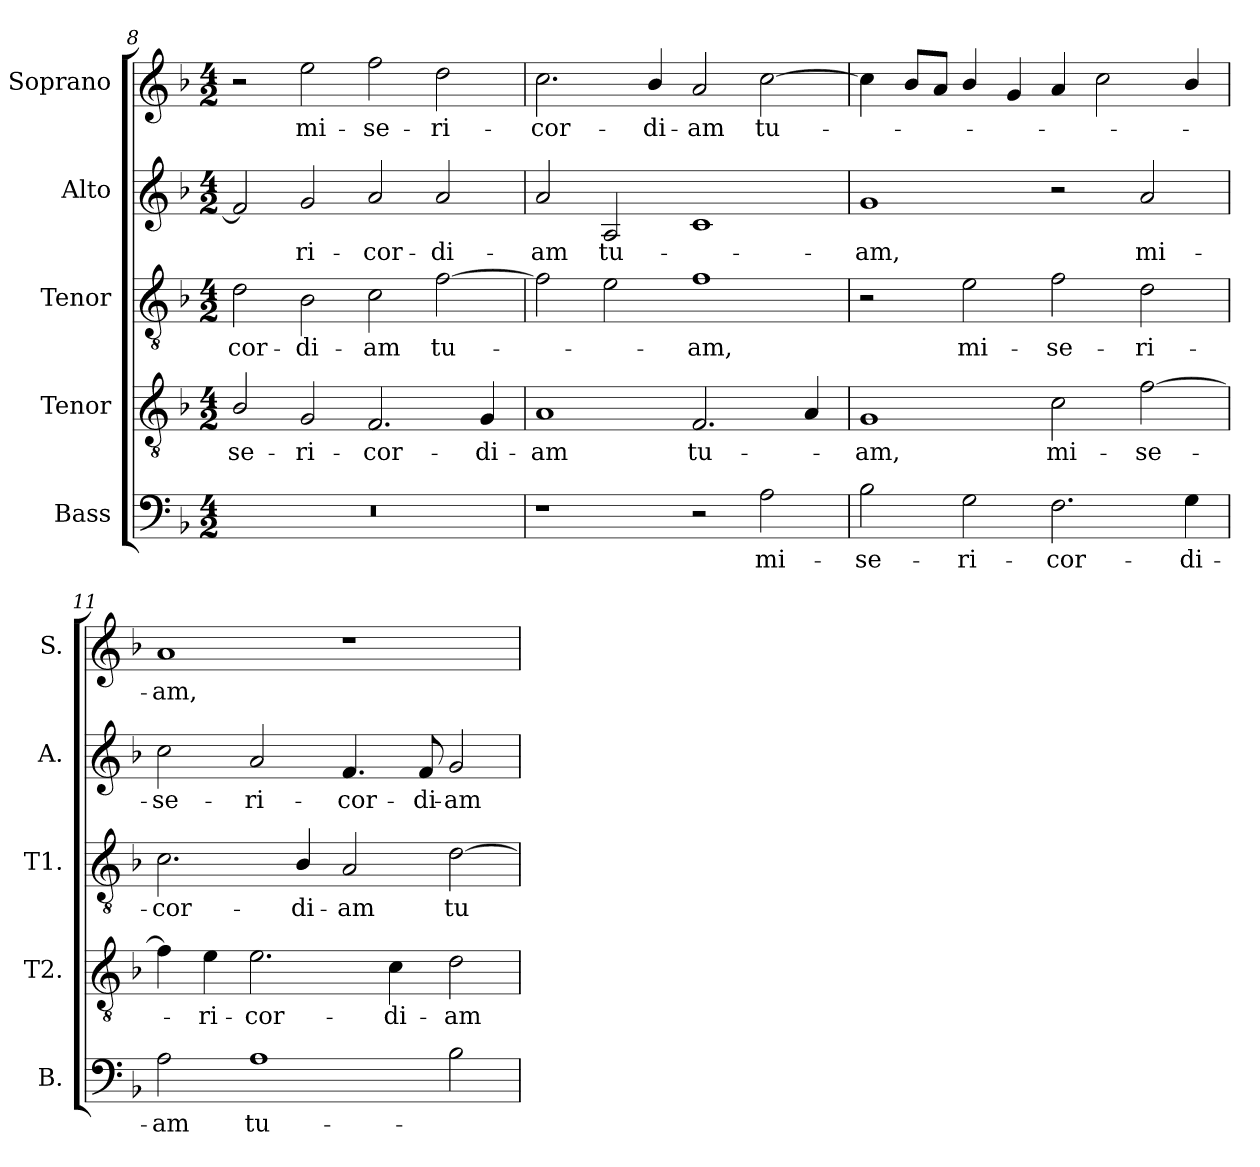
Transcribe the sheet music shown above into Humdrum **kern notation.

**kern	**text	**kern	**text	**kern	**text	**kern	**text	**kern	**text
*part5	*part5	*part4	*part4	*part3	*part3	*part2	*part2	*part1	*part1
*staff5	*staff5	*staff4	*staff4	*staff3	*staff3	*staff2	*staff2	*staff1	*staff1
*I"Bass	*	*I"Tenor	*	*I"Tenor	*	*I"Alto	*	*I"Soprano	*
*I'B.	*	*I'T2.	*	*I'T1.	*	*I'A.	*	*I'S.	*
*clefF4	*	*clefGv2	*	*clefGv2	*	*clefG2	*	*clefG2	*
*	*	*ITrd7c12	*	*ITrd7c12	*	*	*	*	*
*k[b-]	*	*k[b-]	*	*k[b-]	*	*k[b-]	*	*k[b-]	*
*F:	*	*F:	*	*F:	*	*F:	*	*F:	*
*M4/2	*	*M4/2	*	*M4/2	*	*M4/2	*	*M4/2	*
=8	=8	=8	=8	=8	=8	=8	=8	=8	=8
!LO:N:vis=1	!	!	!	!	!	!	!	!	!
!	!	!	!LO:LY:b:color=#000000	!	!	!	!	!	!
!	!	!	!	!	!LO:LY:b:color=#000000	!	!	!	!
0r	.	2BB-i/	-se-	2Di\	-cor-	2fi/]	.	2r	.
!	!	!	!LO:LY:b:color=#000000	!	!	!	!	!	!
!	!	!	!	!	!LO:LY:b:color=#000000	!	!	!	!
!	!	!	!	!	!	!	!LO:LY:b:color=#000000	!	!
!	!	!	!	!	!	!	!	!	!LO:LY:b:color=#000000
.	.	2GGi/	-ri-	2BB-i\	-di-	2gi/	-ri-	2eei\	mi-
!	!	!	!LO:LY:b:color=#000000	!	!	!	!	!	!
!	!	!	!	!	!LO:LY:b:color=#000000	!	!	!	!
!	!	!	!	!	!	!	!LO:LY:b:color=#000000	!	!
!	!	!	!	!	!	!	!	!	!LO:LY:b:color=#000000
.	.	2.FFi/	-cor-	2Ci\	-am	2ai/	-cor-	2ffi\	-se-
!	!	!	!	!	!LO:LY:b:color=#000000	!	!	!	!
!	!	!	!	!	!	!	!LO:LY:b:color=#000000	!	!
!	!	!	!	!	!	!	!	!	!LO:LY:b:color=#000000
.	.	.	.	[2Fi\	tu-	2ai/	-di-	2ddi\	-ri-
!	!	!	!LO:LY:b:color=#000000	!	!	!	!	!	!
.	.	4GGi/	-di-	.	.	.	.	.	.
!!LO:LB:g=z
=9	=9	=9	=9	=9	=9	=9	=9	=9	=9
!	!	!	!LO:LY:b:color=#000000	!	!	!	!	!	!
!	!	!	!	!	!	!	!LO:LY:b:color=#000000	!	!
!	!	!	!	!	!	!	!	!	!LO:LY:b:color=#000000
1r	.	1AAi	-am	2Fi\]	.	2ai/	-am	2.cci\	-cor-
!	!	!	!	!	!	!	!LO:LY:b:color=#000000	!	!
.	.	.	.	2Ei\	.	2Ai/	tu-	.	.
!	!	!	!	!	!	!	!	!	!LO:LY:b:color=#000000
.	.	.	.	.	.	.	.	4b-i/	-di-
!	!	!	!LO:LY:b:color=#000000	!	!	!	!	!	!
!	!	!	!	!	!LO:LY:b:color=#000000	!	!	!	!
!	!	!	!	!	!	!	!	!	!LO:LY:b:color=#000000
2r	.	2.FFi/	tu-	1Fi	-am,	1ci	.	2ai/	-am
!	!LO:LY:b:color=#000000	!	!	!	!	!	!	!	!
!	!	!	!	!	!	!	!	!	!LO:LY:b:color=#000000
2Ai\	mi-	.	.	.	.	.	.	[2cci\	tu-
.	.	4AAi/	.	.	.	.	.	.	.
=10	=10	=10	=10	=10	=10	=10	=10	=10	=10
!	!LO:LY:b:color=#000000	!	!	!	!	!	!	!	!
!	!	!	!LO:LY:b:color=#000000	!	!	!	!	!	!
!	!	!	!	!	!	!	!LO:LY:b:color=#000000	!	!
2B-i\	-se-	1GGi	-am,	2r	.	1gi	-am,	4cci\]	.
.	.	.	.	.	.	.	.	8b-i/L	.
.	.	.	.	.	.	.	.	8ai/J	.
!	!LO:LY:b:color=#000000	!	!	!	!	!	!	!	!
!	!	!	!	!	!LO:LY:b:color=#000000	!	!	!	!
2Gi\	-ri-	.	.	2Ei\	mi-	.	.	4b-i/	.
.	.	.	.	.	.	.	.	4gi/	.
!	!LO:LY:b:color=#000000	!	!	!	!	!	!	!	!
!	!	!	!LO:LY:b:color=#000000	!	!	!	!	!	!
!	!	!	!	!	!LO:LY:b:color=#000000	!	!	!	!
2.Fi\	-cor-	2Ci\	mi-	2Fi\	-se-	2r	.	4ai/	.
.	.	.	.	.	.	.	.	2cci\	.
!	!	!	!LO:LY:b:color=#000000	!	!	!	!	!	!
!	!	!	!	!	!LO:LY:b:color=#000000	!	!	!	!
!	!	!	!	!	!	!	!LO:LY:b:color=#000000	!	!
.	.	[2Fi\	-se-	2Di\	-ri-	2ai/	mi-	.	.
!	!LO:LY:b:color=#000000	!	!	!	!	!	!	!	!
4Gi\	-di-	.	.	.	.	.	.	4b-i/	.
=11	=11	=11	=11	=11	=11	=11	=11	=11	=11
!	!LO:LY:b:color=#000000	!	!	!	!	!	!	!	!
!	!	!	!	!	!LO:LY:b:color=#000000	!	!	!	!
!	!	!	!	!	!	!	!LO:LY:b:color=#000000	!	!
!	!	!	!	!	!	!	!	!	!LO:LY:b:color=#000000
2Ai\	-am	4Fi\]	.	2.Ci\	-cor-	2cci\	-se-	1ai	-am,
!	!	!	!LO:LY:b:color=#000000	!	!	!	!	!	!
.	.	4Ei\	-ri-	.	.	.	.	.	.
!	!LO:LY:b:color=#000000	!	!	!	!	!	!	!	!
!	!	!	!LO:LY:b:color=#000000	!	!	!	!	!	!
!	!	!	!	!	!	!	!LO:LY:b:color=#000000	!	!
1Ai	tu-	2.Ei\	-cor-	.	.	2ai/	-ri-	.	.
!	!	!	!	!	!LO:LY:b:color=#000000	!	!	!	!
.	.	.	.	4BB-i/	-di-	.	.	.	.
!	!	!	!	!	!LO:LY:b:color=#000000	!	!	!	!
!	!	!	!	!	!	!	!LO:LY:b:color=#000000	!	!
.	.	.	.	2AAi/	-am	4.fi/	-cor-	1r	.
!	!	!	!LO:LY:b:color=#000000	!	!	!	!	!	!
.	.	4Ci\	-di-	.	.	.	.	.	.
!	!	!	!	!	!	!	!LO:LY:b:color=#000000	!	!
.	.	.	.	.	.	8fi/	-di-	.	.
!	!	!	!LO:LY:b:color=#000000	!	!	!	!	!	!
!	!	!	!	!	!LO:LY:b:color=#000000	!	!	!	!
!	!	!	!	!	!	!	!LO:LY:b:color=#000000	!	!
2B-i\	.	2Di\	-am	[2Di\	tu-	2gi/	-am	.	.
=	=	=	=	=	=	=	=	=	=
*-	*-	*-	*-	*-	*-	*-	*-	*-	*-
